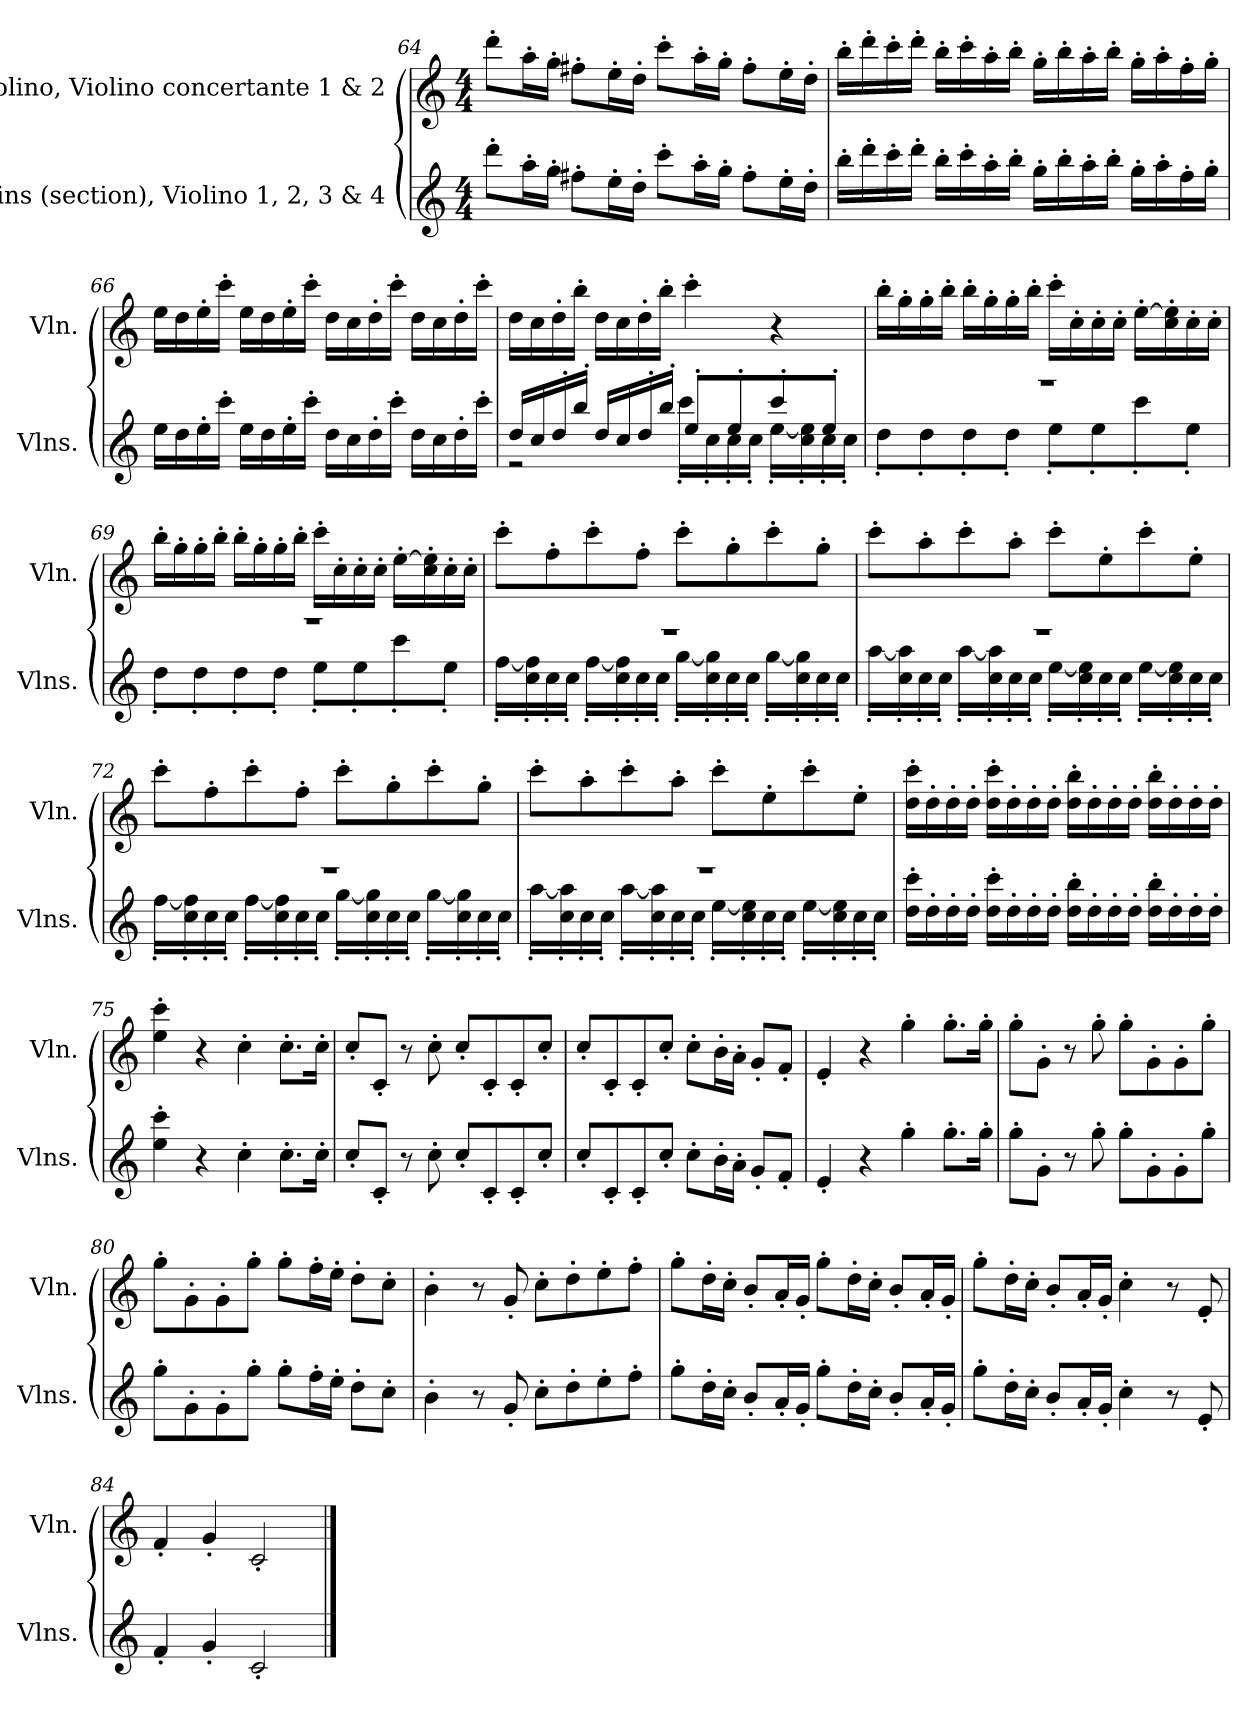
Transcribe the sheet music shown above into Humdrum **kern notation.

**kern	**kern
*part2	*part1
*staff2	*staff1
*I"Violins (section), Violino 1, 2, 3 &amp; 4	*I"Violino, Violino concertante 1 &amp; 2
*I'Vlns.	*I'Vln.
*clefG2	*clefG2
*k[]	*k[]
*M4/4	*M4/4
=64	=64
8ddd'\L	8ddd'\L
16aa'\L	16aa'\L
16gg'\JJ	16gg'\JJ
8ff#X'\L	8ff#X'\L
16ee'\L	16ee'\L
16dd'\JJ	16dd'\JJ
8ccc'\L	8ccc'\L
16aa'\L	16aa'\L
16gg'\JJ	16gg'\JJ
8ff#'\L	8ff#'\L
16ee'\L	16ee'\L
16dd'\JJ	16dd'\JJ
!!LO:LB:g=z
=65	=65
16bb'\LL	16bb'\LL
16ddd'\	16ddd'\
16ccc'\	16ccc'\
16ddd'\JJ	16ddd'\JJ
16bb'\LL	16bb'\LL
16ccc'\	16ccc'\
16aa'\	16aa'\
16bb'\JJ	16bb'\JJ
16gg'\LL	16gg'\LL
16bb'\	16bb'\
16aa'\	16aa'\
16bb'\JJ	16bb'\JJ
16gg'\LL	16gg'\LL
16aa'\	16aa'\
16ff'\	16ff'\
16gg'\JJ	16gg'\JJ
=66	=66
16ee\LL	16ee\LL
16dd\	16dd\
16ee'\	16ee'\
16ccc'\JJ	16ccc'\JJ
16ee\LL	16ee\LL
16dd\	16dd\
16ee'\	16ee'\
16ccc'\JJ	16ccc'\JJ
16dd\LL	16dd\LL
16cc\	16cc\
16dd'\	16dd'\
16ccc'\JJ	16ccc'\JJ
16dd\LL	16dd\LL
16cc\	16cc\
16dd'\	16dd'\
16ccc'\JJ	16ccc'\JJ
!!LO:LB:g=z
=67	=67
*^	*
16dd/LL	2r	16dd\LL
16cc/	.	16cc\
16dd'/	.	16dd'\
16bb'/JJ	.	16bb'\JJ
16dd/LL	.	16dd\LL
16cc/	.	16cc\
16dd'/	.	16dd'\
16bb'/JJ	.	16bb'\JJ
8ee'/L	16ccc'\LL	4ccc'\
.	16cc'\	.
8ee'/	16cc'\	.
.	16cc'\JJ	.
8ccc'/	[16ee'\LL	4r
.	16cc\' 16ee\]'	.
8ee'/J	16cc'\	.
.	16cc'\JJ	.
=68	=68	=68
1r	8dd'\L	16bb'\LL
.	.	16gg'\
.	8dd'\	16gg'\
.	.	16bb'\JJ
.	8dd'\	16bb'\LL
.	.	16gg'\
.	8dd'\J	16gg'\
.	.	16bb'\JJ
.	8ee'\L	16ccc'\LL
.	.	16cc'\
.	8ee'\	16cc'\
.	.	16cc'\JJ
.	8ccc'\	[16ee'\LL
.	.	16cc\' 16ee\]'
.	8ee'\J	16cc'\
.	.	16cc'\JJ
!!LO:LB:g=z
=69	=69	=69
1r	8dd'\L	16bb'\LL
.	.	16gg'\
.	8dd'\	16gg'\
.	.	16bb'\JJ
.	8dd'\	16bb'\LL
.	.	16gg'\
.	8dd'\J	16gg'\
.	.	16bb'\JJ
.	8ee'\L	16ccc'\LL
.	.	16cc'\
.	8ee'\	16cc'\
.	.	16cc'\JJ
.	8ccc'\	[16ee'\LL
.	.	16cc\' 16ee\]'
.	8ee'\J	16cc'\
.	.	16cc'\JJ
=70	=70	=70
1r	[16ff'\LL	8ccc'\L
.	16cc\' 16ff\]'	.
.	16cc'\	8ff'\
.	16cc'\JJ	.
.	[16ff'\LL	8ccc'\
.	16cc\' 16ff\]'	.
.	16cc'\	8ff'\J
.	16cc'\JJ	.
.	[16gg'\LL	8ccc'\L
.	16cc\' 16gg\]'	.
.	16cc'\	8gg'\
.	16cc'\JJ	.
.	[16gg'\LL	8ccc'\
.	16cc\' 16gg\]'	.
.	16cc'\	8gg'\J
.	16cc'\JJ	.
!!LO:LB:g=z
=71	=71	=71
1r	[16aa'\LL	8ccc'\L
.	16cc\' 16aa\]'	.
.	16cc'\	8aa'\
.	16cc'\JJ	.
.	[16aa'\LL	8ccc'\
.	16cc\' 16aa\]'	.
.	16cc'\	8aa'\J
.	16cc'\JJ	.
.	[16ee'\LL	8ccc'\L
.	16cc\' 16ee\]'	.
.	16cc'\	8ee'\
.	16cc'\JJ	.
.	[16ee'\LL	8ccc'\
.	16cc\' 16ee\]'	.
.	16cc'\	8ee'\J
.	16cc'\JJ	.
=72	=72	=72
1r	[16ff'\LL	8ccc'\L
.	16cc\' 16ff\]'	.
.	16cc'\	8ff'\
.	16cc'\JJ	.
.	[16ff'\LL	8ccc'\
.	16cc\' 16ff\]'	.
.	16cc'\	8ff'\J
.	16cc'\JJ	.
.	[16gg'\LL	8ccc'\L
.	16cc\' 16gg\]'	.
.	16cc'\	8gg'\
.	16cc'\JJ	.
.	[16gg'\LL	8ccc'\
.	16cc\' 16gg\]'	.
.	16cc'\	8gg'\J
.	16cc'\JJ	.
!!LO:LB:g=z
=73	=73	=73
1r	[16aa'\LL	8ccc'\L
.	16cc\' 16aa\]'	.
.	16cc'\	8aa'\
.	16cc'\JJ	.
.	[16aa'\LL	8ccc'\
.	16cc\' 16aa\]'	.
.	16cc'\	8aa'\J
.	16cc'\JJ	.
.	[16ee'\LL	8ccc'\L
.	16cc\' 16ee\]'	.
.	16cc'\	8ee'\
.	16cc'\JJ	.
.	[16ee'\LL	8ccc'\
.	16cc\' 16ee\]'	.
.	16cc'\	8ee'\J
.	16cc'\JJ	.
*v	*v	*
=74	=74
16dd\' 16ccc\'LL	16dd\' 16ccc\'LL
16dd'\	16dd'\
16dd'\	16dd'\
16dd'\JJ	16dd'\JJ
16dd\' 16ccc\'LL	16dd\' 16ccc\'LL
16dd'\	16dd'\
16dd'\	16dd'\
16dd'\JJ	16dd'\JJ
16dd\' 16bb\'LL	16dd\' 16bb\'LL
16dd'\	16dd'\
16dd'\	16dd'\
16dd'\JJ	16dd'\JJ
16dd\' 16bb\'LL	16dd\' 16bb\'LL
16dd'\	16dd'\
16dd'\	16dd'\
16dd'\JJ	16dd'\JJ
=75	=75
4ee\' 4ccc\'	4ee\' 4ccc\'
4r	4r
4cc'\	4cc'\
8.cc'\L	8.cc'\L
16cc'\Jk	16cc'\Jk
!!LO:PB:g=z
=76	=76
8cc'/L	8cc'/L
8c'/J	8c'/J
8r	8r
8cc'\	8cc'\
8cc'/L	8cc'/L
8c'/	8c'/
8c'/	8c'/
8cc'/J	8cc'/J
=77	=77
8cc'/L	8cc'/L
8c'/	8c'/
8c'/	8c'/
8cc'/J	8cc'/J
8cc'\L	8cc'\L
16b'\L	16b'\L
16a'\JJ	16a'\JJ
8g'/L	8g'/L
8f'/J	8f'/J
=78	=78
4e'/	4e'/
4r	4r
4gg'\	4gg'\
8.gg'\L	8.gg'\L
16gg'\Jk	16gg'\Jk
=79	=79
8gg'\L	8gg'\L
8g'\J	8g'\J
8r	8r
8gg'\	8gg'\
8gg'\L	8gg'\L
8g'\	8g'\
8g'\	8g'\
8gg'\J	8gg'\J
!!LO:LB:g=z
=80	=80
8gg'\L	8gg'\L
8g'\	8g'\
8g'\	8g'\
8gg'\J	8gg'\J
8gg'\L	8gg'\L
16ff'\L	16ff'\L
16ee'\JJ	16ee'\JJ
8dd'\L	8dd'\L
8cc'\J	8cc'\J
=81	=81
4b'\	4b'\
8r	8r
8g'/	8g'/
8cc'\L	8cc'\L
8dd'\	8dd'\
8ee'\	8ee'\
8ff'\J	8ff'\J
=82	=82
8gg'\L	8gg'\L
16dd'\L	16dd'\L
16cc'\JJ	16cc'\JJ
8b'/L	8b'/L
16a'/L	16a'/L
16g'/JJ	16g'/JJ
8gg'\L	8gg'\L
16dd'\L	16dd'\L
16cc'\JJ	16cc'\JJ
8b'/L	8b'/L
16a'/L	16a'/L
16g'/JJ	16g'/JJ
!!LO:LB:g=z
=83	=83
8gg'\L	8gg'\L
16dd'\L	16dd'\L
16cc'\JJ	16cc'\JJ
8b'/L	8b'/L
16a'/L	16a'/L
16g'/JJ	16g'/JJ
4cc'\	4cc'\
8r	8r
8e'/	8e'/
=84	=84
4f'/	4f'/
4g'/	4g'/
2c'/	2c'/
==	==
*-	*-
